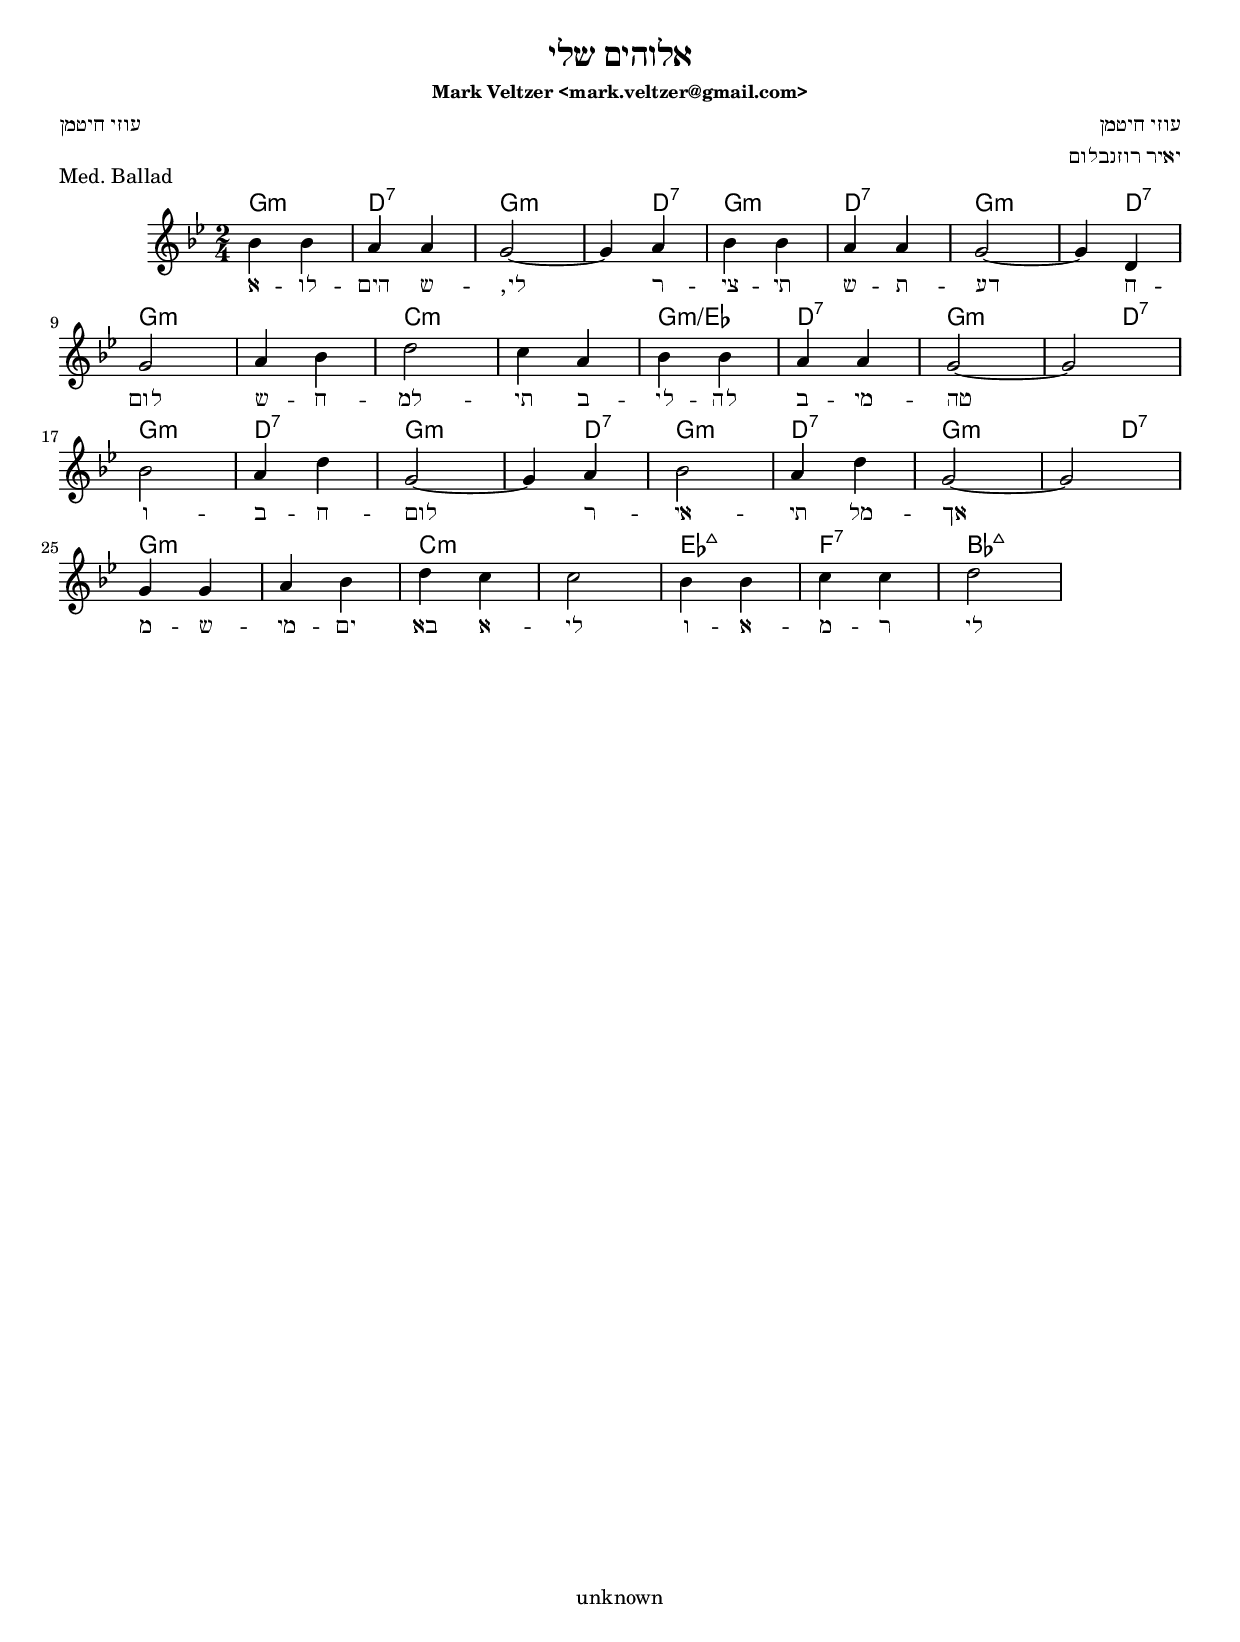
\include "src/include/common.lyi"
\header {
	title="אלוהים שלי"
	subtitle=""
	composer="עוזי חיטמן"
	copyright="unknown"
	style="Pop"
	piece="Med. Ballad"
	poet="עוזי חיטמן"

	singer="עוזי חיטמן"
	arranger="יאיר רוזנבלום"

	completion="2"
	url="http://www.youtube.com/watch?v=fTZb0abU4Rw"

	uuid="467b2af8-a26f-11df-b03d-0019d11e5a41"
}

%{
	TODO:
%}

\score {
<<
\chords {
	\startChords

	\startSong

	g2:m | d2:7 | g2:m ~ | g4:m d4:7 |
	g2:m | d2:7 | g2:m ~ | g4:m d4:7 | \myEndLine
	g2:m | g2:m | c2:m | c2:m |
	g2:m/ees | d2:7 | g2:m | g4:m d4:7 | \myEndLine

	g2:m | d2:7 | g2:m ~ | g4:m d4:7 |
	g2:m | d2:7 | g2:m ~ | g4:m d4:7 | \myEndLine
	g2:m | g2:m | c2:m | c2:m |
	ees2:maj | f2:7 | bes2:maj | bes2:maj | \myEndLine

	\endSong

	\endChords
}

\new Voice="melody" {
	\time 2/4
	\key g \minor

	bes'4 bes'4 | a'4 a'4 | g'2 ~ | g'4 a'4 |
	bes'4 bes'4 | a'4 a'4 | g'2 ~ | g'4 d'4 |
	g'2 | a'4 bes'4 | d''2 | c''4 a'4 |
	bes'4 bes'4 | a'4 a'4 | g'2 ~ | g'2 |

	bes'2 | a'4 d''4 | g'2 ~ | g'4 a'4 |
	bes'2 | a'4 d''4 | g'2 ~ | g'2 |
	g'4 g'4 | a'4 bes'4 | d''4 c''4 | c''2 |
	bes'4 bes'4 | c''4 c''4 | d''2 |
}

\new Lyrics \lyricsto "melody" {
	א -- לו -- הים ש -- לי, ר -- צי -- תי ש -- ת -- דע
	ח -- לום ש -- ח -- למ -- תי ב -- לי -- לה ב -- מי -- טה
	ו -- ב -- ח -- לום ר -- אי -- תי מל -- אך
	מ -- ש -- מי -- ים בא א -- לי ו -- א -- מ -- ר לי כך

	באתי משמיים, עברתי נדודים
	לשאת ברכת שלום לכל הילדים
	לשאת ברכת שלום לכל הילדים

	וכשהתעוררתי נזכרתי בחלום
	ויצאתי לחפש מעט שלום
	ולא היה מלאך ולא היה שלום
	הוא מזמן הלך ואני עם החלום

	אלוהים שלי, רצית שתדע
	חלום שחלמתי בלילה במיטה
	ובחלום ראיתי מלח
	ממצולות הים עלה ואמר לי כך
	באתי מן המים, ממצולות הים
	לשאת ברכת שלום לילדי כל העולם
	לשאת ברכת שלום לילדי כל העולם

	וכשהתעוררתי נזכרתי בחלום
	ויצאתי לחפש מעט שלום
	ולא היה מלח ולא היה שלום
	הוא את הבשורה לקח ואני עם החלום

	אלוהים שלי, רציתי שתדע
	שהחלום הזה נשאר לי כחידה
	אלוהים שלי, רציתי שתדע
	על החלום שלי רציתי שתדע
	אלוהים שלי, רק רציתי שתדע
}
>>
	\midi {
		\context {
			\Score
			tempoWholesPerMinute = #(ly:make-moment 130 4)
		}
	}
	\layout {}
}
